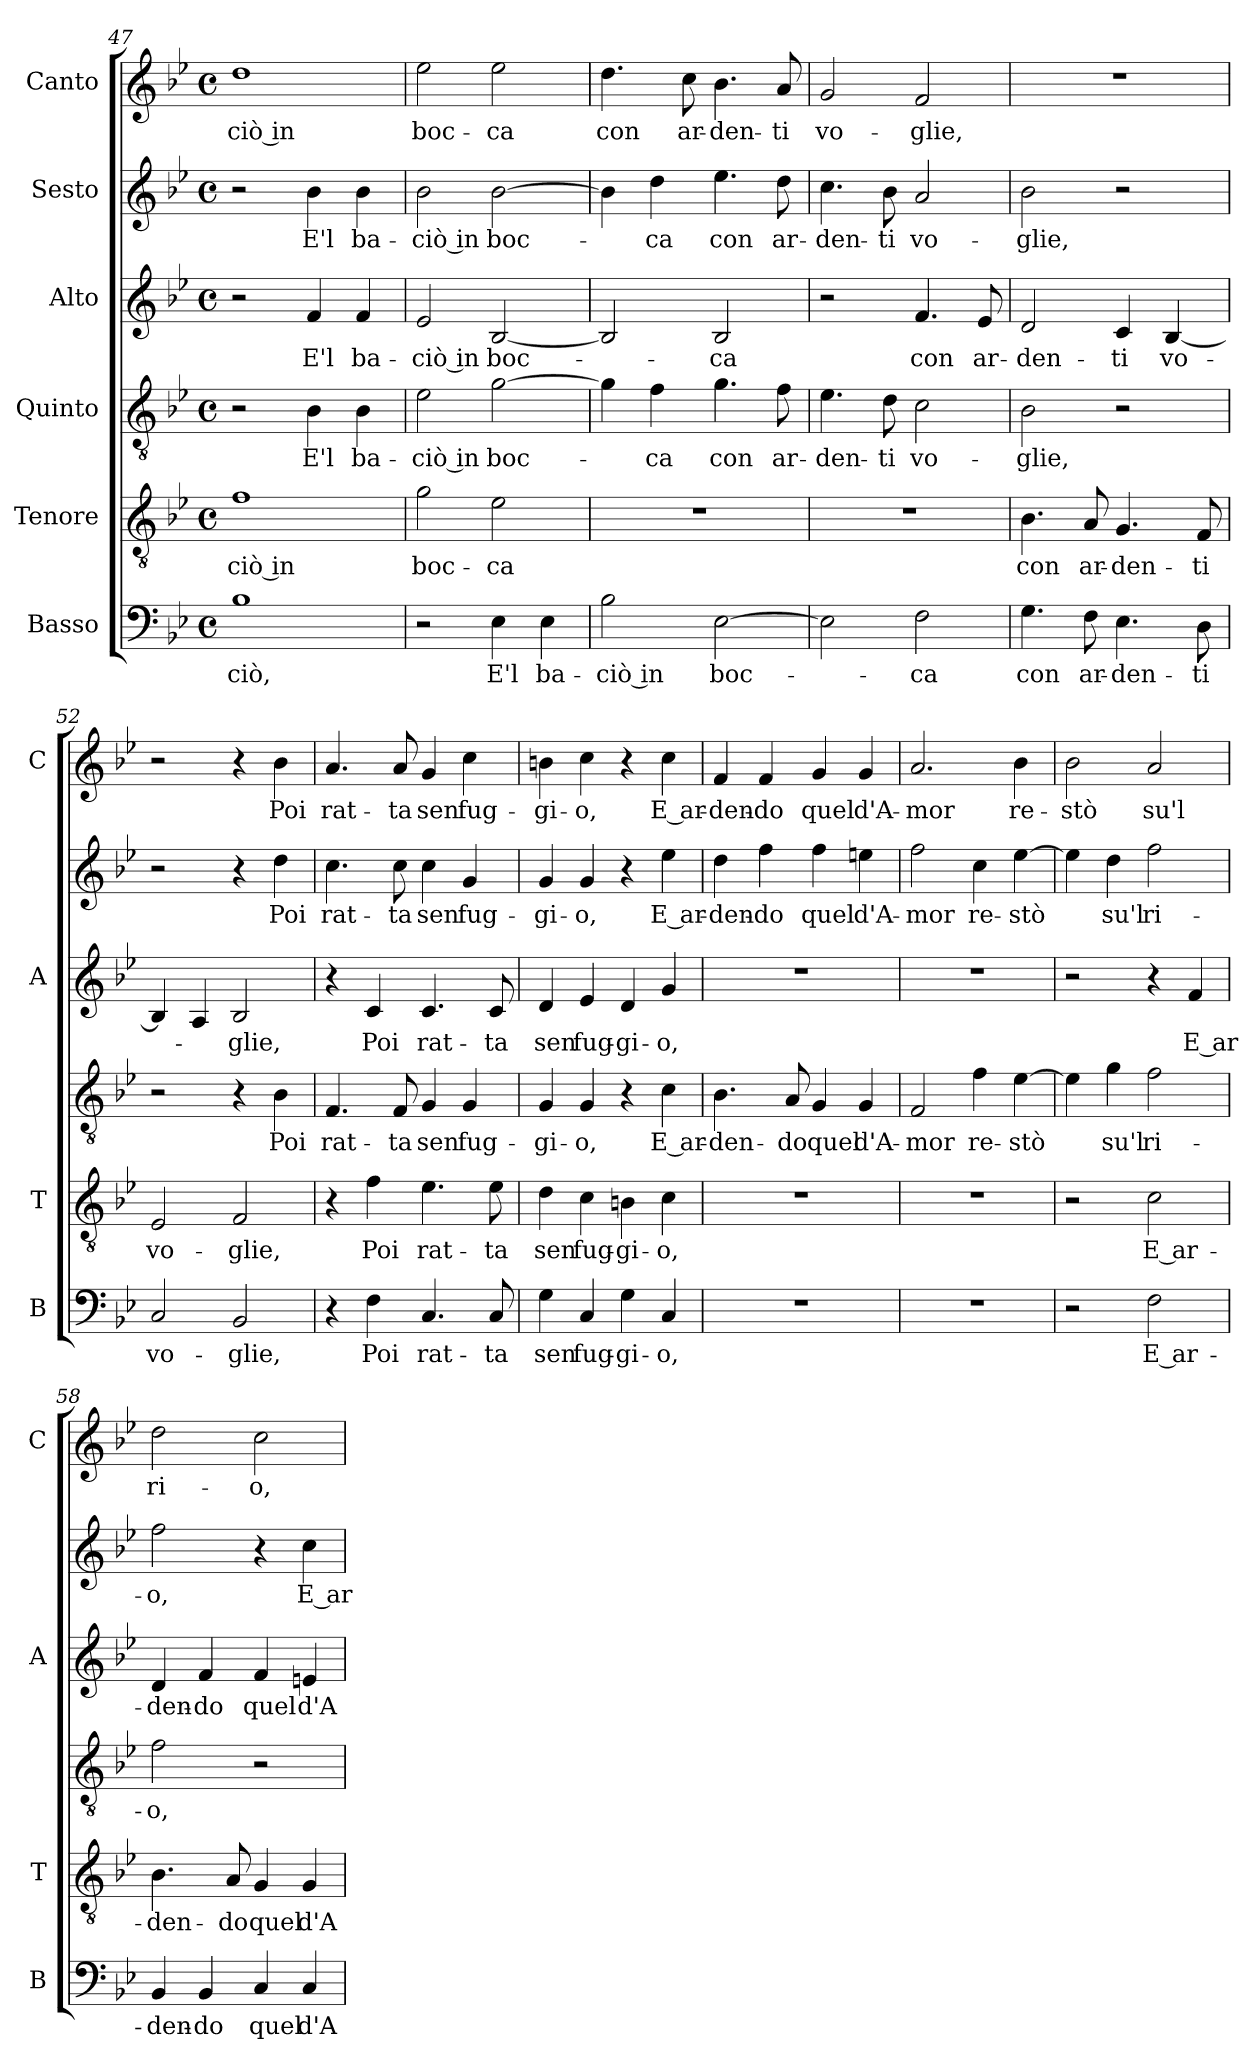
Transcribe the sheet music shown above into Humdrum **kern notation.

**kern	**text	**kern	**text	**kern	**text	**kern	**text	**kern	**text	**kern	**text
*part6	*part6	*part5	*part5	*part4	*part4	*part3	*part3	*part2	*part2	*part1	*part1
*staff6	*staff6	*staff5	*staff5	*staff4	*staff4	*staff3	*staff3	*staff2	*staff2	*staff1	*staff1
*I"Basso	*	*I"Tenore	*	*I"Quinto	*	*I"Alto	*	*I"Sesto	*	*I"Canto	*
*I'B	*	*I'T	*	*	*	*I'A	*	*	*	*I'C	*
*clefF4	*	*clefGv2	*	*clefGv2	*	*clefG2	*	*clefG2	*	*clefG2	*
*k[b-e-]	*	*k[b-e-]	*	*k[b-e-]	*	*k[b-e-]	*	*k[b-e-]	*	*k[b-e-]	*
*B-:	*	*B-:	*	*B-:	*	*B-:	*	*B-:	*	*B-:	*
*M4/4	*	*M4/4	*	*M4/4	*	*M4/4	*	*M4/4	*	*M4/4	*
*met(c)	*	*met(c)	*	*met(c)	*	*met(c)	*	*met(c)	*	*met(c)	*
=47	=47	=47	=47	=47	=47	=47	=47	=47	=47	=47	=47
!	!LO:LY:b	!	!LO:LY:b	!	!	!	!	!	!	!	!LO:LY:b
1B-	-ciò,	1f	-ciò in	2r	.	2r	.	2r	.	1dd	-ciò in
!	!	!	!	!	!LO:LY:b	!	!LO:LY:b	!	!LO:LY:b	!	!
.	.	.	.	4B-\	E'l	4f/	E'l	4b-\	E'l	.	.
!	!	!	!	!	!LO:LY:b	!	!LO:LY:b	!	!LO:LY:b	!	!
.	.	.	.	4B-\	ba-	4f/	ba-	4b-\	ba-	.	.
!!LO:LB:g=z
=48	=48	=48	=48	=48	=48	=48	=48	=48	=48	=48	=48
!	!	!	!LO:LY:b	!	!LO:LY:b	!	!LO:LY:b	!	!LO:LY:b	!	!LO:LY:b
2r	.	2g\	boc-	2e-\	-ciò in	2e-/	-ciò in	2b-\	-ciò in	2ee-\	boc-
!	!LO:LY:b	!	!LO:LY:b	!	!LO:LY:b	!	!LO:LY:b	!	!LO:LY:b	!	!LO:LY:b
4E-\	E'l	2e-\	-ca	[2g\	boc-	[2B-/	boc-	[2b-\	boc-	2ee-\	-ca
!	!LO:LY:b	!	!	!	!	!	!	!	!	!	!
4E-\	ba-	.	.	.	.	.	.	.	.	.	.
=49	=49	=49	=49	=49	=49	=49	=49	=49	=49	=49	=49
!	!LO:LY:b	!	!	!	!	!	!	!	!	!	!LO:LY:b
2B-\	-ciò in	1r	.	4g\]	.	2B-/]	.	4b-\]	.	4.dd\	con
!	!	!	!	!	!LO:LY:b	!	!	!	!LO:LY:b	!	!
.	.	.	.	4f\	-ca	.	.	4dd\	-ca	.	.
!	!	!	!	!	!	!	!	!	!	!	!LO:LY:b
.	.	.	.	.	.	.	.	.	.	8cc\	ar-
!	!LO:LY:b	!	!	!	!LO:LY:b	!	!LO:LY:b	!	!LO:LY:b	!	!LO:LY:b
[2E-\	boc-	.	.	4.g\	con	2B-/	-ca	4.ee-\	con	4.b-\	-den-
!	!	!	!	!	!LO:LY:b	!	!	!	!LO:LY:b	!	!LO:LY:b
.	.	.	.	8f\	ar-	.	.	8dd\	ar-	8a/	-ti
=50	=50	=50	=50	=50	=50	=50	=50	=50	=50	=50	=50
!	!	!	!	!	!LO:LY:b	!	!	!	!LO:LY:b	!	!LO:LY:b
2E-\]	.	1r	.	4.e-\	-den-	2r	.	4.cc\	-den-	2g/	vo-
!	!	!	!	!	!LO:LY:b	!	!	!	!LO:LY:b	!	!
.	.	.	.	8d\	-ti	.	.	8b-\	-ti	.	.
!	!LO:LY:b	!	!	!	!LO:LY:b	!	!LO:LY:b	!	!LO:LY:b	!	!LO:LY:b
2F\	-ca	.	.	2c\	vo-	4.f/	con	2a/	vo-	2f/	-glie,
!	!	!	!	!	!	!	!LO:LY:b	!	!	!	!
.	.	.	.	.	.	8e-/	ar-	.	.	.	.
=51	=51	=51	=51	=51	=51	=51	=51	=51	=51	=51	=51
!	!LO:LY:b	!	!LO:LY:b	!	!LO:LY:b	!	!LO:LY:b	!	!LO:LY:b	!	!
4.G\	con	4.B-\	con	2B-\	-glie,	2d/	-den-	2b-\	-glie,	1r	.
!	!LO:LY:b	!	!LO:LY:b	!	!	!	!	!	!	!	!
8F\	ar-	8A/	ar-	.	.	.	.	.	.	.	.
!	!LO:LY:b	!	!LO:LY:b	!	!	!	!LO:LY:b	!	!	!	!
4.E-\	-den-	4.G/	-den-	2r	.	4c/	-ti	2r	.	.	.
!	!	!	!	!	!	!	!LO:LY:b	!	!	!	!
.	.	.	.	.	.	[4B-/	vo-	.	.	.	.
!	!LO:LY:b	!	!LO:LY:b	!	!	!	!	!	!	!	!
8D\	-ti	8F/	-ti	.	.	.	.	.	.	.	.
=52	=52	=52	=52	=52	=52	=52	=52	=52	=52	=52	=52
!	!LO:LY:b	!	!LO:LY:b	!	!	!	!	!	!	!	!
2C/	vo-	2E-/	vo-	2r	.	4B-/]	.	2r	.	2r	.
.	.	.	.	.	.	4A/	.	.	.	.	.
!	!LO:LY:b	!	!LO:LY:b	!	!	!	!LO:LY:b	!	!	!	!
2BB-/	-glie,	2F/	-glie,	4r	.	2B-/	-glie,	4r	.	4r	.
!	!	!	!	!	!LO:LY:b	!	!	!	!LO:LY:b	!	!LO:LY:b
.	.	.	.	4B-\	Poi	.	.	4dd\	Poi	4b-\	Poi
=53	=53	=53	=53	=53	=53	=53	=53	=53	=53	=53	=53
!	!	!	!	!	!LO:LY:b	!	!	!	!LO:LY:b	!	!LO:LY:b
4r	.	4r	.	4.F/	rat-	4r	.	4.cc\	rat-	4.a/	rat-
!	!LO:LY:b	!	!LO:LY:b	!	!	!	!LO:LY:b	!	!	!	!
4F\	Poi	4f\	Poi	.	.	4c/	Poi	.	.	.	.
!	!	!	!	!	!LO:LY:b	!	!	!	!LO:LY:b	!	!LO:LY:b
.	.	.	.	8F/	-ta	.	.	8cc\	-ta	8a/	-ta
!	!LO:LY:b	!	!LO:LY:b	!	!LO:LY:b	!	!LO:LY:b	!	!LO:LY:b	!	!LO:LY:b
4.C/	rat-	4.e-\	rat-	4G/	sen	4.c/	rat-	4cc\	sen	4g/	sen
!	!	!	!	!	!LO:LY:b	!	!	!	!LO:LY:b	!	!LO:LY:b
.	.	.	.	4G/	fug-	.	.	4g/	fug-	4cc\	fug-
!	!LO:LY:b	!	!LO:LY:b	!	!	!	!LO:LY:b	!	!	!	!
8C/	-ta	8e-\	-ta	.	.	8c/	-ta	.	.	.	.
!!LO:LB:g=z
=54	=54	=54	=54	=54	=54	=54	=54	=54	=54	=54	=54
!	!LO:LY:b	!	!LO:LY:b	!	!LO:LY:b	!	!LO:LY:b	!	!LO:LY:b	!	!LO:LY:b
4G\	sen	4d\	sen	4G/	-gi-	4d/	sen	4g/	-gi-	4bn\	-gi-
!	!LO:LY:b	!	!LO:LY:b	!	!LO:LY:b	!	!LO:LY:b	!	!LO:LY:b	!	!LO:LY:b
4C/	fug-	4c\	fug-	4G/	-o,	4e-/	fug-	4g/	-o,	4cc\	-o,
!	!LO:LY:b	!	!LO:LY:b	!	!	!	!LO:LY:b	!	!	!	!
4G\	-gi-	4Bn\	-gi-	4r	.	4d/	-gi-	4r	.	4r	.
!	!LO:LY:b	!	!LO:LY:b	!	!LO:LY:b	!	!LO:LY:b	!	!LO:LY:b	!	!LO:LY:b
4C/	-o,	4c\	-o,	4c\	E ar-	4g/	-o,	4ee-\	E ar-	4cc\	E ar-
=55	=55	=55	=55	=55	=55	=55	=55	=55	=55	=55	=55
!	!	!	!	!	!LO:LY:b	!	!	!	!LO:LY:b	!	!LO:LY:b
1r	.	1r	.	4.B-\	-den-	1r	.	4dd\	-den-	4f/	-den-
!	!	!	!	!	!	!	!	!	!LO:LY:b	!	!LO:LY:b
.	.	.	.	.	.	.	.	4ff\	-do	4f/	-do
!	!	!	!	!	!LO:LY:b	!	!	!	!	!	!
.	.	.	.	8A/	-do	.	.	.	.	.	.
!	!	!	!	!	!LO:LY:b	!	!	!	!LO:LY:b	!	!LO:LY:b
.	.	.	.	4G/	quel	.	.	4ff\	quel	4g/	quel
!	!	!	!	!	!LO:LY:b	!	!	!	!LO:LY:b	!	!LO:LY:b
.	.	.	.	4G/	d'A-	.	.	4een\	d'A-	4g/	d'A-
=56	=56	=56	=56	=56	=56	=56	=56	=56	=56	=56	=56
!	!	!	!	!	!LO:LY:b	!	!	!	!LO:LY:b	!	!LO:LY:b
1r	.	1r	.	2F/	-mor	1r	.	2ff\	-mor	2.a/	-mor
!	!	!	!	!	!LO:LY:b	!	!	!	!LO:LY:b	!	!
.	.	.	.	4f\	re-	.	.	4cc\	re-	.	.
!	!	!	!	!	!LO:LY:b	!	!	!	!LO:LY:b	!	!LO:LY:b
.	.	.	.	[4e-\	-stò	.	.	[4ee-\	-stò	4b-\	re-
=57	=57	=57	=57	=57	=57	=57	=57	=57	=57	=57	=57
!	!	!	!	!	!	!	!	!	!	!	!LO:LY:b
2r	.	2r	.	4e-\]	.	2r	.	4ee-\]	.	2b-\	-stò
!	!	!	!	!	!LO:LY:b	!	!	!	!LO:LY:b	!	!
.	.	.	.	4g\	su'l	.	.	4dd\	su'l	.	.
!	!LO:LY:b	!	!LO:LY:b	!	!LO:LY:b	!	!	!	!LO:LY:b	!	!LO:LY:b
2F\	E ar-	2c\	E ar-	2f\	ri-	4r	.	2ff\	ri-	2a/	su'l
!	!	!	!	!	!	!	!LO:LY:b	!	!	!	!
.	.	.	.	.	.	4f/	E ar-	.	.	.	.
=58	=58	=58	=58	=58	=58	=58	=58	=58	=58	=58	=58
!	!LO:LY:b	!	!LO:LY:b	!	!LO:LY:b	!	!LO:LY:b	!	!LO:LY:b	!	!LO:LY:b
4BB-/	-den-	4.B-\	-den-	2f\	-o,	4d/	-den-	2ff\	-o,	2dd\	ri-
!	!LO:LY:b	!	!	!	!	!	!LO:LY:b	!	!	!	!
4BB-/	-do	.	.	.	.	4f/	-do	.	.	.	.
!	!	!	!LO:LY:b	!	!	!	!	!	!	!	!
.	.	8A/	-do	.	.	.	.	.	.	.	.
!	!LO:LY:b	!	!LO:LY:b	!	!	!	!LO:LY:b	!	!	!	!LO:LY:b
4C/	quel	4G/	quel	2r	.	4f/	quel	4r	.	2cc\	-o,
!	!LO:LY:b	!	!LO:LY:b	!	!	!	!LO:LY:b	!	!LO:LY:b	!	!
4C/	d'A-	4G/	d'A-	.	.	4en/	d'A-	4cc\	E ar-	.	.
=	=	=	=	=	=	=	=	=	=	=	=
*-	*-	*-	*-	*-	*-	*-	*-	*-	*-	*-	*-
